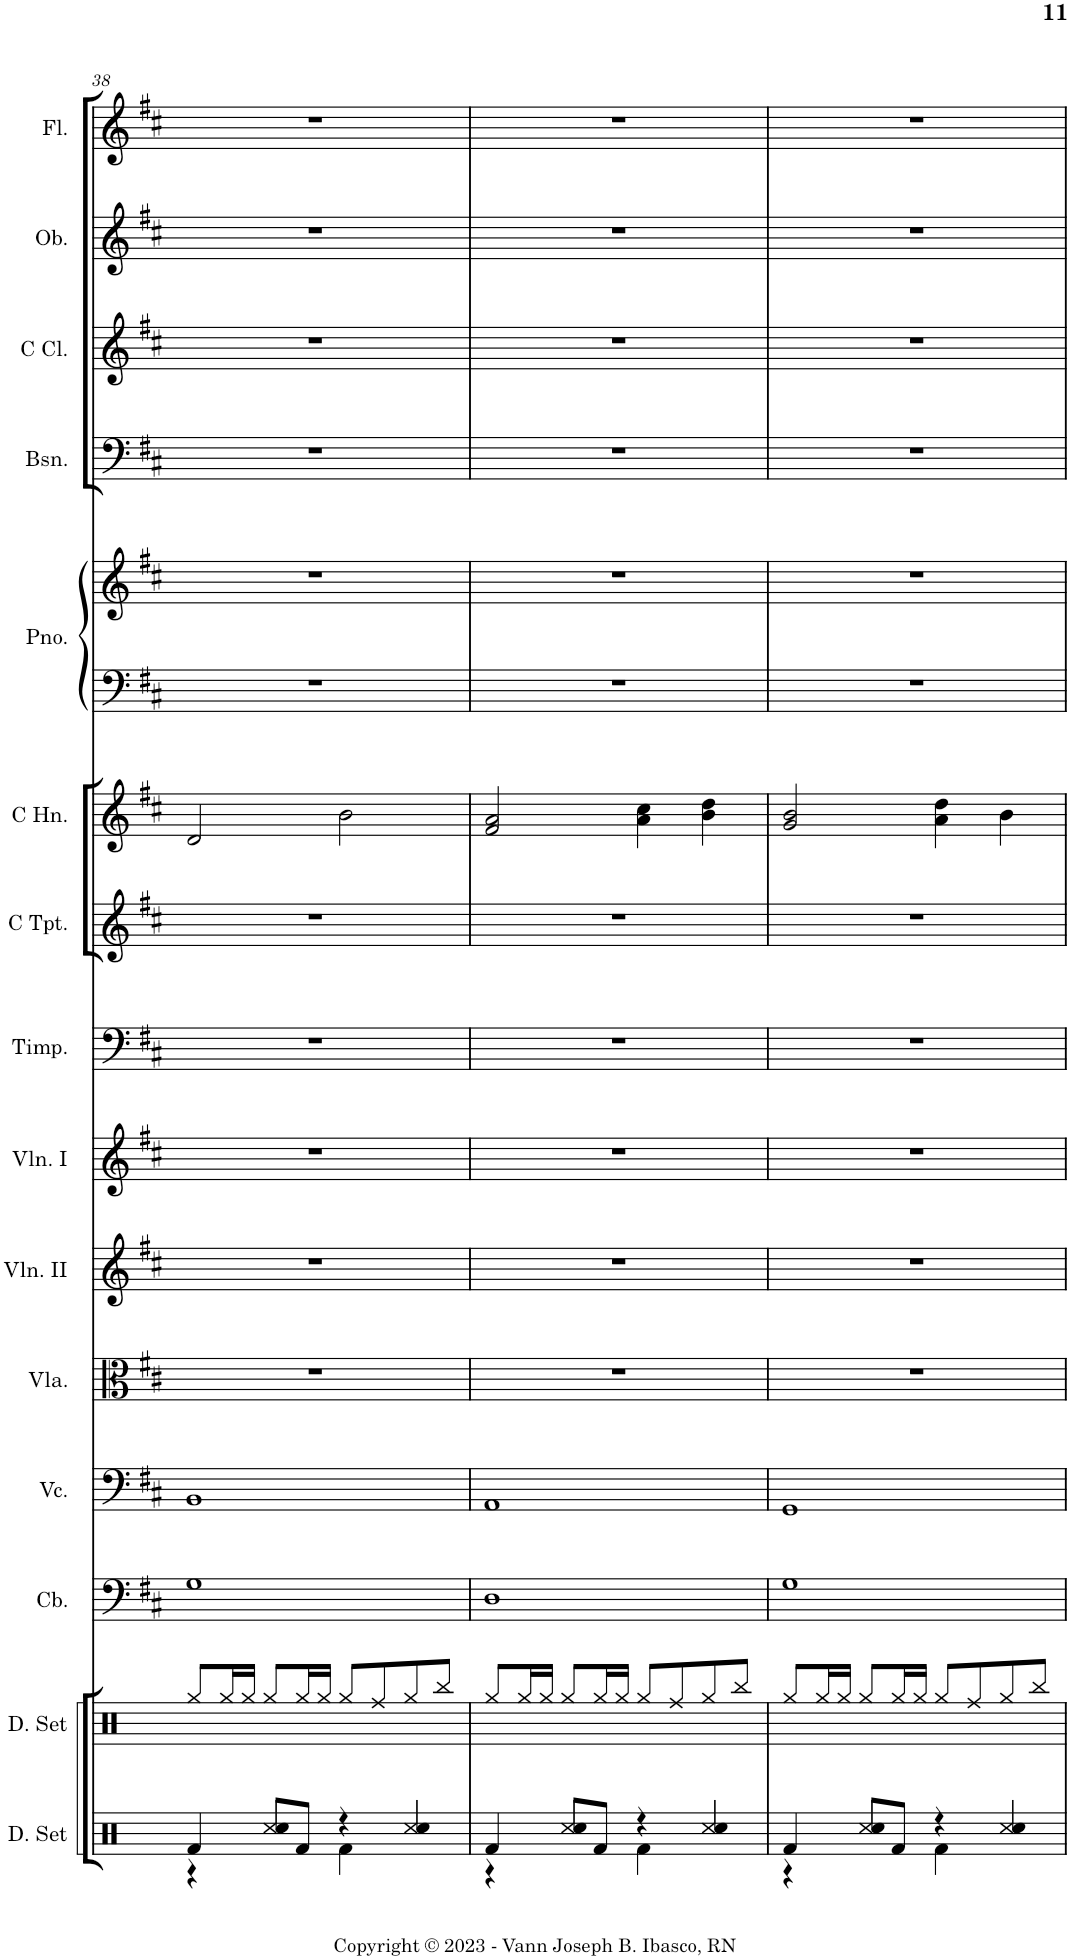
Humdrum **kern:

**kern	**kern	**kern	**kern	**kern	**kern	**kern	**kern	**kern	**kern	**kern	**kern	**kern	**kern	**kern	**kern
*part15	*part14	*part13	*part12	*part11	*part10	*part9	*part8	*part7	*part6	*part5	*part5	*part4	*part3	*part2	*part1
*staff16	*staff15	*staff14	*staff13	*staff12	*staff11	*staff10	*staff9	*staff8	*staff7	*staff6	*staff5	*staff4	*staff3	*staff2	*staff1
*I"Drumset	*I"Drumset	*I"Contrabasses	*I"Violoncellos	*I"Violas	*I"Violins II	*I"Violins I	*I"Timpani	*I"C Trumpet	*I"Horn in C	*I"Grand Piano	*	*I"Bassoons	*I"C Clarinet	*I"Oboes	*I"Flutes
*I'D. Set	*I'D. Set	*I'Cb.	*I'Vc.	*I'Vla.	*I'Vln. II	*I'Vln. I	*I'Timp.	*I'C Tpt.	*	*I'Pno.	*	*I'Bsn.	*I'C Cl.	*I'Ob.	*I'Fl.
!!LO:PB:g=z
*clefX	*clefX	*clefF4	*clefF4	*clefC3	*clefG2	*clefG2	*clefF4	*clefG2	*clefG2	*clefF4	*clefG2	*clefF4	*clefG2	*clefG2	*clefG2
*	*	*Trd7c12	*	*	*	*	*	*	*Trd7c12	*	*	*	*Trd1c2	*	*
*k[]	*k[]	*k[f#c#]	*k[f#c#]	*k[f#c#]	*k[f#c#]	*k[f#c#]	*k[f#c#]	*k[f#c#]	*k[f#c#]	*k[f#c#]	*k[f#c#]	*k[f#c#]	*k[f#c#]	*k[f#c#]	*k[f#c#]
*M4/4	*M4/4	*M4/4	*M4/4	*M4/4	*M4/4	*M4/4	*M4/4	*M4/4	*M4/4	*M4/4	*M4/4	*M4/4	*M4/4	*M4/4	*M4/4
=38	=38	=38	=38	=38	=38	=38	=38	=38	=38	=38	=38	=38	=38	=38	=38
*^	*	*	*	*	*	*	*	*	*	*	*	*	*	*	*
4Rf/	4r	8Rgg/L	1G	1BB	1r	1r	1r	1r	1r	2d/	1r	1r	1r	1r	1r	1r
.	.	16Rgg/L	.	.	.	.	.	.	.	.	.	.	.	.	.	.
.	.	16Rgg/JJ	.	.	.	.	.	.	.	.	.	.	.	.	.	.
4Rcc/	8Rcc/L	8Rgg/L	.	.	.	.	.	.	.	.	.	.	.	.	.	.
.	8Rf/J	16Rgg/L	.	.	.	.	.	.	.	.	.	.	.	.	.	.
.	.	16Rgg/JJ	.	.	.	.	.	.	.	.	.	.	.	.	.	.
4r	4Rf\	8Rgg/L	.	.	.	.	.	.	.	2b\	.	.	.	.	.	.
.	.	8Rff/	.	.	.	.	.	.	.	.	.	.	.	.	.	.
4Rcc/	4Rcc/	8Rgg/	.	.	.	.	.	.	.	.	.	.	.	.	.	.
.	.	8Rbb/J	.	.	.	.	.	.	.	.	.	.	.	.	.	.
=39	=39	=39	=39	=39	=39	=39	=39	=39	=39	=39	=39	=39	=39	=39	=39	=39
4Rf/	4r	8Rgg/L	1D	1AA	1r	1r	1r	1r	1r	2f#/ 2a/	1r	1r	1r	1r	1r	1r
.	.	16Rgg/L	.	.	.	.	.	.	.	.	.	.	.	.	.	.
.	.	16Rgg/JJ	.	.	.	.	.	.	.	.	.	.	.	.	.	.
4Rcc/	8Rcc/L	8Rgg/L	.	.	.	.	.	.	.	.	.	.	.	.	.	.
.	8Rf/J	16Rgg/L	.	.	.	.	.	.	.	.	.	.	.	.	.	.
.	.	16Rgg/JJ	.	.	.	.	.	.	.	.	.	.	.	.	.	.
4r	4Rf\	8Rgg/L	.	.	.	.	.	.	.	4a\ 4cc#\	.	.	.	.	.	.
.	.	8Rff/	.	.	.	.	.	.	.	.	.	.	.	.	.	.
4Rcc/	4Rcc/	8Rgg/	.	.	.	.	.	.	.	4b\ 4dd\	.	.	.	.	.	.
.	.	8Rbb/J	.	.	.	.	.	.	.	.	.	.	.	.	.	.
=40	=40	=40	=40	=40	=40	=40	=40	=40	=40	=40	=40	=40	=40	=40	=40	=40
4Rf/	4r	8Rgg/L	1G	1GG	1r	1r	1r	1r	1r	2g/ 2b/	1r	1r	1r	1r	1r	1r
.	.	16Rgg/L	.	.	.	.	.	.	.	.	.	.	.	.	.	.
.	.	16Rgg/JJ	.	.	.	.	.	.	.	.	.	.	.	.	.	.
4Rcc/	8Rcc/L	8Rgg/L	.	.	.	.	.	.	.	.	.	.	.	.	.	.
.	8Rf/J	16Rgg/L	.	.	.	.	.	.	.	.	.	.	.	.	.	.
.	.	16Rgg/JJ	.	.	.	.	.	.	.	.	.	.	.	.	.	.
4r	4Rf\	8Rgg/L	.	.	.	.	.	.	.	4a\ 4dd\	.	.	.	.	.	.
.	.	8Rff/	.	.	.	.	.	.	.	.	.	.	.	.	.	.
4Rcc/	4Rcc/	8Rgg/	.	.	.	.	.	.	.	4b\	.	.	.	.	.	.
.	.	8Rbb/J	.	.	.	.	.	.	.	.	.	.	.	.	.	.
*v	*v	*	*	*	*	*	*	*	*	*	*	*	*	*	*	*
=	=	=	=	=	=	=	=	=	=	=	=	=	=	=	=
*-	*-	*-	*-	*-	*-	*-	*-	*-	*-	*-	*-	*-	*-	*-	*-
